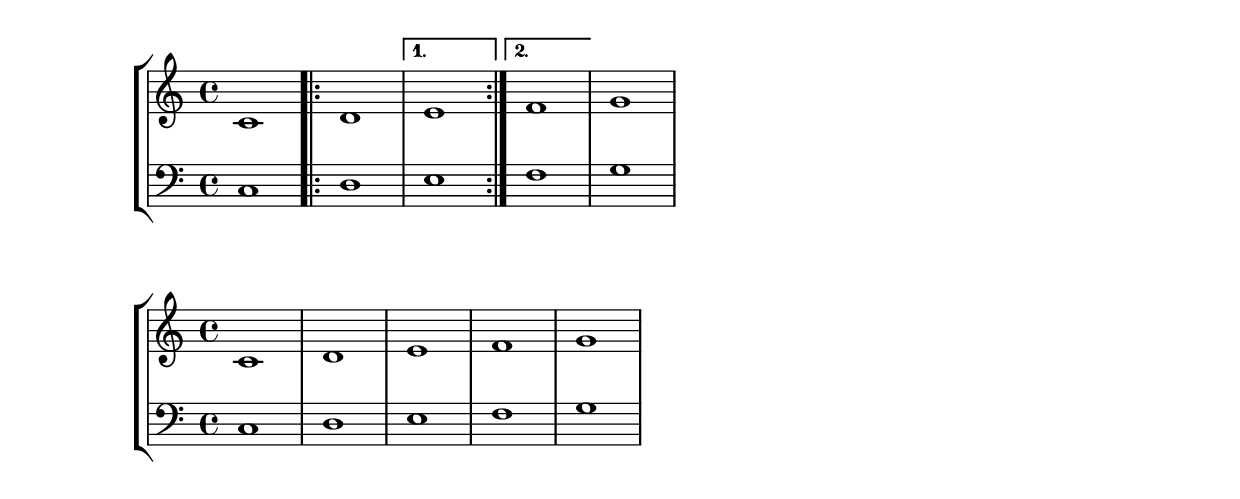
%% http://lsr.dsi.unimi.it/LSR/Item?id=767


global = { s1 \repeat volta 2 { s1} \alternative {{s1} {s1} }} 
musicA = \relative c' { c1 d e f g}
musicB = \relative c' { \clef bass c,1 d e f g}

oldWayScore = \new StaffGroup  <<
    \new Staff <<\musicA \global>>
    \new Staff <<\musicB \global>>
  >>

\score { \oldWayScore }
\score { \unfoldRepeats \oldWayScore }
